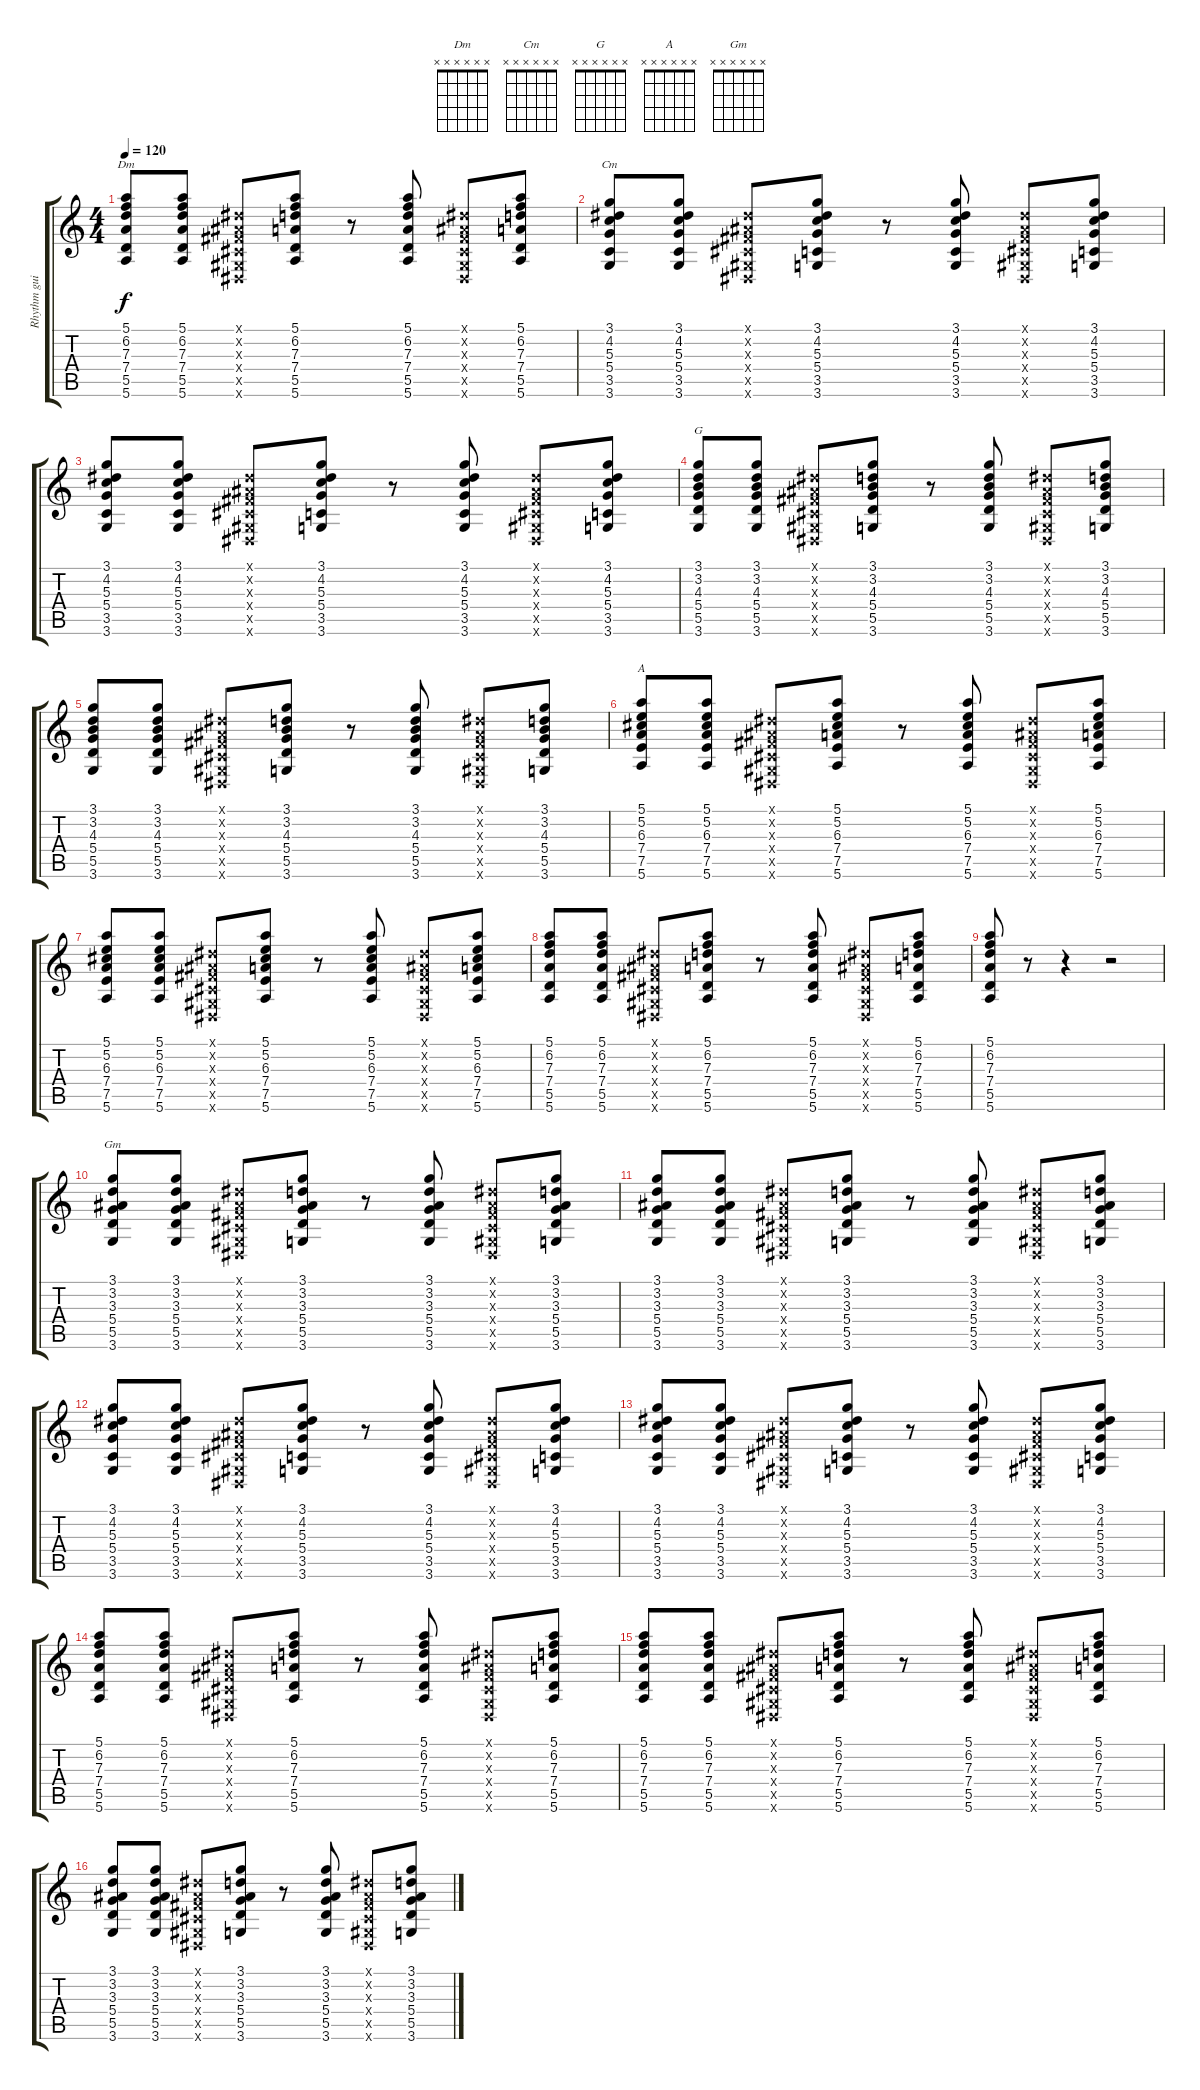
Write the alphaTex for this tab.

\track ("Rhythm guitar" "Rhythm gui") {instrument acousticguitarsteel}
\staff {score tabs}
\tuning (E4 B3 G3 D3 A2 E2) {hide}
\chord ("Dm" x x x x x x) {firstfret 0}
\chord ("Cm" x x x x x x) {firstfret 0}
\chord ("G" x x x x x x) {firstfret 0}
\chord ("A" x x x x x x) {firstfret 0}
\chord ("Gm" x x x x x x) {firstfret 0}
\ts (4 4)
\tempo 120
\clef g2
\ks c
(5.1 6.2 7.3 7.4 5.5 5.6).8{ch "Dm" dy f} (5.1 6.2 7.3 7.4 5.5 5.6).8 (-1.1{x} -1.2{x} -1.3{x} -1.4{x} -1.5{x} -1.6{x}).8 (5.1 6.2 7.3 7.4 5.5 5.6).8 r.8 (5.1 6.2 7.3 7.4 5.5 5.6).8 (-1.1{x} -1.2{x} -1.3{x} -1.4{x} -1.5{x} -1.6{x}).8 (5.1 6.2 7.3 7.4 5.5 5.6).8 |
(3.1 4.2 5.3 5.4 3.5 3.6).8{ch "Cm"} (3.1 4.2 5.3 5.4 3.5 3.6).8 (-1.1{x} -1.2{x} -1.3{x} -1.4{x} -1.5{x} -1.6{x}).8 (3.1 4.2 5.3 5.4 3.5 3.6).8 r.8 (3.1 4.2 5.3 5.4 3.5 3.6).8 (-1.1{x} -1.2{x} -1.3{x} -1.4{x} -1.5{x} -1.6{x}).8 (3.1 4.2 5.3 5.4 3.5 3.6).8 |
(3.1 4.2 5.3 5.4 3.5 3.6).8 (3.1 4.2 5.3 5.4 3.5 3.6).8 (-1.1{x} -1.2{x} -1.3{x} -1.4{x} -1.5{x} -1.6{x}).8 (3.1 4.2 5.3 5.4 3.5 3.6).8 r.8 (3.1 4.2 5.3 5.4 3.5 3.6).8 (-1.1{x} -1.2{x} -1.3{x} -1.4{x} -1.5{x} -1.6{x}).8 (3.1 4.2 5.3 5.4 3.5 3.6).8 |
(3.1 3.2 4.3 5.4 5.5 3.6).8{ch "G"} (3.1 3.2 4.3 5.4 5.5 3.6).8 (-1.1{x} -1.2{x} -1.3{x} -1.4{x} -1.5{x} -1.6{x}).8 (3.1 3.2 4.3 5.4 5.5 3.6).8 r.8 (3.1 3.2 4.3 5.4 5.5 3.6).8 (-1.1{x} -1.2{x} -1.3{x} -1.4{x} -1.5{x} -1.6{x}).8 (3.1 3.2 4.3 5.4 5.5 3.6).8 |
(3.1 3.2 4.3 5.4 5.5 3.6).8 (3.1 3.2 4.3 5.4 5.5 3.6).8 (-1.1{x} -1.2{x} -1.3{x} -1.4{x} -1.5{x} -1.6{x}).8 (3.1 3.2 4.3 5.4 5.5 3.6).8 r.8 (3.1 3.2 4.3 5.4 5.5 3.6).8 (-1.1{x} -1.2{x} -1.3{x} -1.4{x} -1.5{x} -1.6{x}).8 (3.1 3.2 4.3 5.4 5.5 3.6).8 |
(5.1 5.2 6.3 7.4 7.5 5.6).8{ch "A"} (5.1 5.2 6.3 7.4 7.5 5.6).8 (-1.1{x} -1.2{x} -1.3{x} -1.4{x} -1.5{x} -1.6{x}).8 (5.1 5.2 6.3 7.4 7.5 5.6).8 r.8 (5.1 5.2 6.3 7.4 7.5 5.6).8 (-1.1{x} -1.2{x} -1.3{x} -1.4{x} -1.5{x} -1.6{x}).8 (5.1 5.2 6.3 7.4 7.5 5.6).8 |
(5.1 5.2 6.3 7.4 7.5 5.6).8 (5.1 5.2 6.3 7.4 7.5 5.6).8 (-1.1{x} -1.2{x} -1.3{x} -1.4{x} -1.5{x} -1.6{x}).8 (5.1 5.2 6.3 7.4 7.5 5.6).8 r.8 (5.1 5.2 6.3 7.4 7.5 5.6).8 (-1.1{x} -1.2{x} -1.3{x} -1.4{x} -1.5{x} -1.6{x}).8 (5.1 5.2 6.3 7.4 7.5 5.6).8 |
(5.1 6.2 7.3 7.4 5.5 5.6).8 (5.1 6.2 7.3 7.4 5.5 5.6).8 (-1.1{x} -1.2{x} -1.3{x} -1.4{x} -1.5{x} -1.6{x}).8 (5.1 6.2 7.3 7.4 5.5 5.6).8 r.8 (5.1 6.2 7.3 7.4 5.5 5.6).8 (-1.1{x} -1.2{x} -1.3{x} -1.4{x} -1.5{x} -1.6{x}).8 (5.1 6.2 7.3 7.4 5.5 5.6).8 |
(5.1 6.2 7.3 7.4 5.5 5.6).8 r.8 r.4 r.2 |
(3.1 3.2 3.3 5.4 5.5 3.6).8{ch "Gm"} (3.1 3.2 3.3 5.4 5.5 3.6).8 (-1.1{x} -1.2{x} -1.3{x} -1.4{x} -1.5{x} -1.6{x}).8 (3.1 3.2 3.3 5.4 5.5 3.6).8 r.8 (3.1 3.2 3.3 5.4 5.5 3.6).8 (-1.1{x} -1.2{x} -1.3{x} -1.4{x} -1.5{x} -1.6{x}).8 (3.1 3.2 3.3 5.4 5.5 3.6).8 |
(3.1 3.2 3.3 5.4 5.5 3.6).8 (3.1 3.2 3.3 5.4 5.5 3.6).8 (-1.1{x} -1.2{x} -1.3{x} -1.4{x} -1.5{x} -1.6{x}).8 (3.1 3.2 3.3 5.4 5.5 3.6).8 r.8 (3.1 3.2 3.3 5.4 5.5 3.6).8 (-1.1{x} -1.2{x} -1.3{x} -1.4{x} -1.5{x} -1.6{x}).8 (3.1 3.2 3.3 5.4 5.5 3.6).8 |
(3.1 4.2 5.3 5.4 3.5 3.6).8 (3.1 4.2 5.3 5.4 3.5 3.6).8 (-1.1{x} -1.2{x} -1.3{x} -1.4{x} -1.5{x} -1.6{x}).8 (3.1 4.2 5.3 5.4 3.5 3.6).8 r.8 (3.1 4.2 5.3 5.4 3.5 3.6).8 (-1.1{x} -1.2{x} -1.3{x} -1.4{x} -1.5{x} -1.6{x}).8 (3.1 4.2 5.3 5.4 3.5 3.6).8 |
(3.1 4.2 5.3 5.4 3.5 3.6).8 (3.1 4.2 5.3 5.4 3.5 3.6).8 (-1.1{x} -1.2{x} -1.3{x} -1.4{x} -1.5{x} -1.6{x}).8 (3.1 4.2 5.3 5.4 3.5 3.6).8 r.8 (3.1 4.2 5.3 5.4 3.5 3.6).8 (-1.1{x} -1.2{x} -1.3{x} -1.4{x} -1.5{x} -1.6{x}).8 (3.1 4.2 5.3 5.4 3.5 3.6).8 |
(5.1 6.2 7.3 7.4 5.5 5.6).8 (5.1 6.2 7.3 7.4 5.5 5.6).8 (-1.1{x} -1.2{x} -1.3{x} -1.4{x} -1.5{x} -1.6{x}).8 (5.1 6.2 7.3 7.4 5.5 5.6).8 r.8 (5.1 6.2 7.3 7.4 5.5 5.6).8 (-1.1{x} -1.2{x} -1.3{x} -1.4{x} -1.5{x} -1.6{x}).8 (5.1 6.2 7.3 7.4 5.5 5.6).8 |
(5.1 6.2 7.3 7.4 5.5 5.6).8 (5.1 6.2 7.3 7.4 5.5 5.6).8 (-1.1{x} -1.2{x} -1.3{x} -1.4{x} -1.5{x} -1.6{x}).8 (5.1 6.2 7.3 7.4 5.5 5.6).8 r.8 (5.1 6.2 7.3 7.4 5.5 5.6).8 (-1.1{x} -1.2{x} -1.3{x} -1.4{x} -1.5{x} -1.6{x}).8 (5.1 6.2 7.3 7.4 5.5 5.6).8 |
(3.1 3.2 3.3 5.4 5.5 3.6).8 (3.1 3.2 3.3 5.4 5.5 3.6).8 (-1.1{x} -1.2{x} -1.3{x} -1.4{x} -1.5{x} -1.6{x}).8 (3.1 3.2 3.3 5.4 5.5 3.6).8 r.8 (3.1 3.2 3.3 5.4 5.5 3.6).8 (-1.1{x} -1.2{x} -1.3{x} -1.4{x} -1.5{x} -1.6{x}).8 (3.1 3.2 3.3 5.4 5.5 3.6).8
